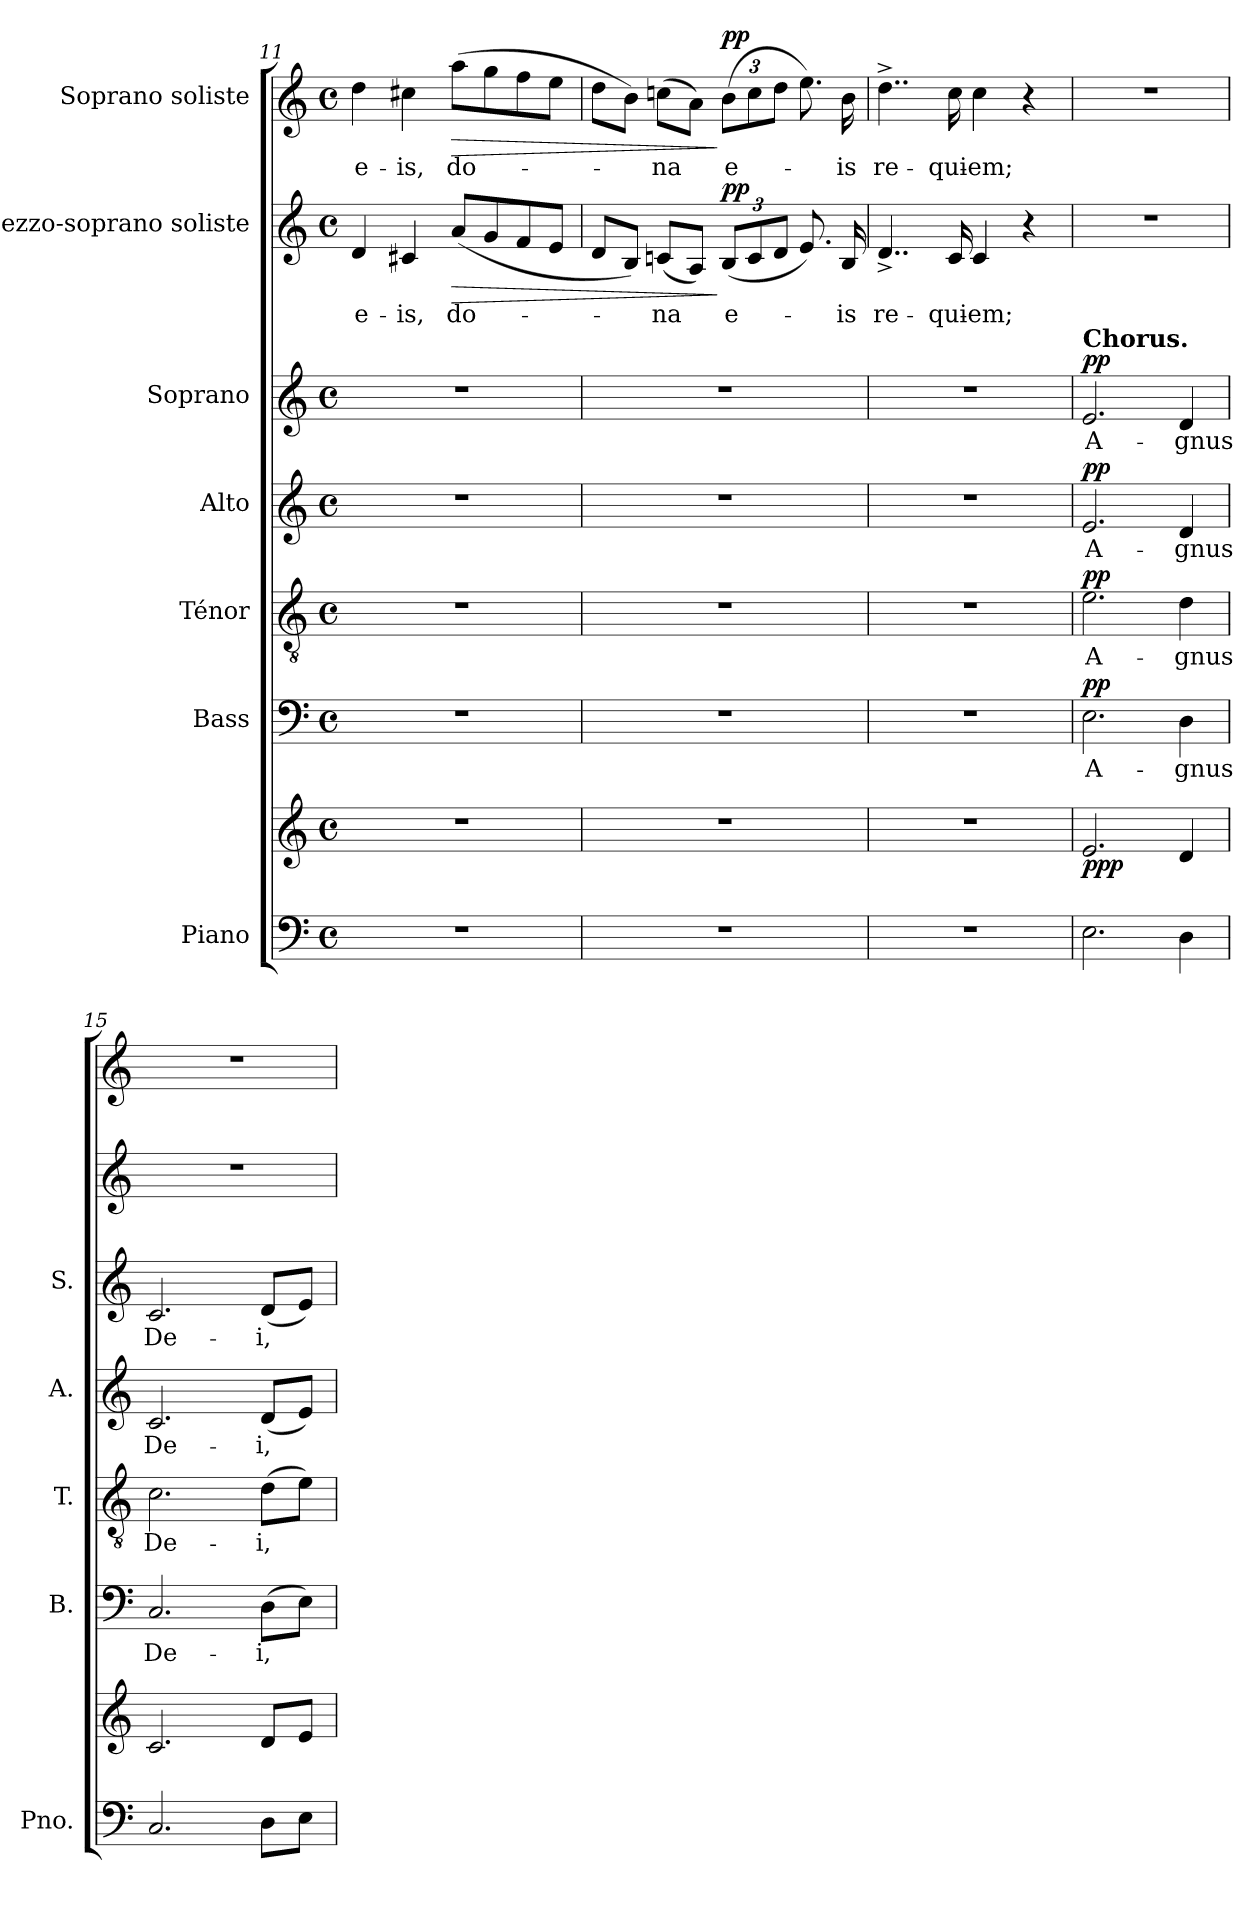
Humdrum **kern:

**kern	**kern	**dynam	**kern	**text	**dynam	**kern	**text	**dynam	**kern	**text	**dynam	**kern	**text	**dynam	**kern	**text	**dynam	**kern	**text	**dynam
*part7	*part7	*part7	*part6	*part6	*part6	*part5	*part5	*part5	*part4	*part4	*part4	*part3	*part3	*part3	*part2	*part2	*part2	*part1	*part1	*part1
*staff8	*staff7	*staff7/8	*staff6	*staff6	*staff6	*staff5	*staff5	*staff5	*staff4	*staff4	*staff4	*staff3	*staff3	*staff3	*staff2	*staff2	*staff2	*staff1	*staff1	*staff1
*I"Piano	*	*	*I"Bass	*	*	*I"Ténor	*	*	*I"Alto	*	*	*I"Soprano	*	*	*I"Mezzo-soprano soliste	*	*	*I"Soprano soliste	*	*
*I'Pno.	*	*	*I'B.	*	*	*I'T.	*	*	*I'A.	*	*	*I'S.	*	*	*	*	*	*	*	*
*clefF4	*clefG2	*	*clefF4	*	*	*clefGv2	*	*	*clefG2	*	*	*clefG2	*	*	*clefG2	*	*	*clefG2	*	*
*k[]	*k[]	*	*k[]	*	*	*k[]	*	*	*k[]	*	*	*k[]	*	*	*k[]	*	*	*k[]	*	*
*M4/4	*M4/4	*	*M4/4	*	*	*M4/4	*	*	*M4/4	*	*	*M4/4	*	*	*M4/4	*	*	*M4/4	*	*
*met(c)	*met(c)	*	*met(c)	*	*	*met(c)	*	*	*met(c)	*	*	*met(c)	*	*	*met(c)	*	*	*met(c)	*	*
=11	=11	=11	=11	=11	=11	=11	=11	=11	=11	=11	=11	=11	=11	=11	=11	=11	=11	=11	=11	=11
1r	1r	.	1r	.	.	1r	.	.	1r	.	.	1r	.	.	4d/	e-	.	4dd\	e-	.
.	.	.	.	.	.	.	.	.	.	.	.	.	.	.	4c#X/	-is,	.	4cc#X\	-is,	.
!	!	!	!	!	!	!	!	!	!	!	!	!	!	!	!	!	!LO:HP:b	!	!	!LO:HP:b
.	.	.	.	.	.	.	.	.	.	.	.	.	.	.	(8a/L	do-	>	(8aa\L	do-	>
.	.	.	.	.	.	.	.	.	.	.	.	.	.	.	8g/	.	.	8gg\	.	.
.	.	.	.	.	.	.	.	.	.	.	.	.	.	.	8f/	.	.	8ff\	.	.
.	.	.	.	.	.	.	.	.	.	.	.	.	.	.	8e/J	.	.	8ee\J	.	.
=12	=12	=12	=12	=12	=12	=12	=12	=12	=12	=12	=12	=12	=12	=12	=12	=12	=12	=12	=12	=12
1r	1r	.	1r	.	.	1r	.	.	1r	.	.	1r	.	.	8d/L	.	.	8dd\L	.	.
.	.	.	.	.	.	.	.	.	.	.	.	.	.	.	8B/J)	.	.	8b\J)	.	.
.	.	.	.	.	.	.	.	.	.	.	.	.	.	.	(8cn/L	-na	.	(8ccn\L	-na	.
.	.	.	.	.	.	.	.	.	.	.	.	.	.	.	8A/J)	.	.	8a\J)	.	.
*	*	*	*	*	*	*	*	*	*	*	*	*	*	*	*Xbrackettup	*	*	*Xbrackettup	*	*
!	!	!	!	!	!	!	!	!	!	!	!	!	!	!	!	!	!LO:DY:n=1:a	!	!	!LO:DY:n=1:a
.	.	.	.	.	.	.	.	.	.	.	.	.	.	.	(12B/L	e-	] pp	(12b\L	e-	] pp
.	.	.	.	.	.	.	.	.	.	.	.	.	.	.	12c/	.	.	12cc\	.	.
.	.	.	.	.	.	.	.	.	.	.	.	.	.	.	12d/J	.	.	12dd\J	.	.
.	.	.	.	.	.	.	.	.	.	.	.	.	.	.	8.e/)	.	.	8.ee\)	.	.
.	.	.	.	.	.	.	.	.	.	.	.	.	.	.	16B/	-is	.	16b\	-is	.
=13	=13	=13	=13	=13	=13	=13	=13	=13	=13	=13	=13	=13	=13	=13	=13	=13	=13	=13	=13	=13
1r	1r	.	1r	.	.	1r	.	.	1r	.	.	1r	.	.	4..d^/	re-	.	4..dd^\	re-	.
.	.	.	.	.	.	.	.	.	.	.	.	.	.	.	16c/	-qui-	.	16cc\	-qui-	.
.	.	.	.	.	.	.	.	.	.	.	.	.	.	.	4c/	-em;	.	4cc\	-em;	.
.	.	.	.	.	.	.	.	.	.	.	.	.	.	.	4r	.	.	4r	.	.
!!LO:PB:g=z
=14	=14	=14	=14	=14	=14	=14	=14	=14	=14	=14	=14	=14	=14	=14	=14	=14	=14	=14	=14	=14
!	!	!	!	!	!	!	!	!	!	!	!	!LO:TX:a:B:t=Chorus.	!	!	!	!	!	!	!	!
!	!	!LO:DY:b	!	!	!LO:DY:a	!	!	!LO:DY:a	!	!	!LO:DY:a	!	!	!LO:DY:a	!	!	!	!	!	!
2.E\	2.e/	ppp	2.E\	A-	pp	2.e\	A-	pp	2.e/	A-	pp	2.e/	A-	pp	1r	.	.	1r	.	.
4D\	4d/	.	4D\	-gnus	.	4d\	-gnus	.	4d/	-gnus	.	4d/	-gnus	.	.	.	.	.	.	.
=15	=15	=15	=15	=15	=15	=15	=15	=15	=15	=15	=15	=15	=15	=15	=15	=15	=15	=15	=15	=15
2.C/	2.c/	.	2.C/	De-	.	2.c\	De-	.	2.c/	De-	.	2.c/	De-	.	1r	.	.	1r	.	.
8D\L	8d/L	.	(8D\L	-i,	.	(8d\L	-i,	.	(8d/L	-i,	.	(8d/L	-i,	.	.	.	.	.	.	.
8E\J	8e/J	.	8E\J)	.	.	8e\J)	.	.	8e/J)	.	.	8e/J)	.	.	.	.	.	.	.	.
=	=	=	=	=	=	=	=	=	=	=	=	=	=	=	=	=	=	=	=	=
*-	*-	*-	*-	*-	*-	*-	*-	*-	*-	*-	*-	*-	*-	*-	*-	*-	*-	*-	*-	*-
